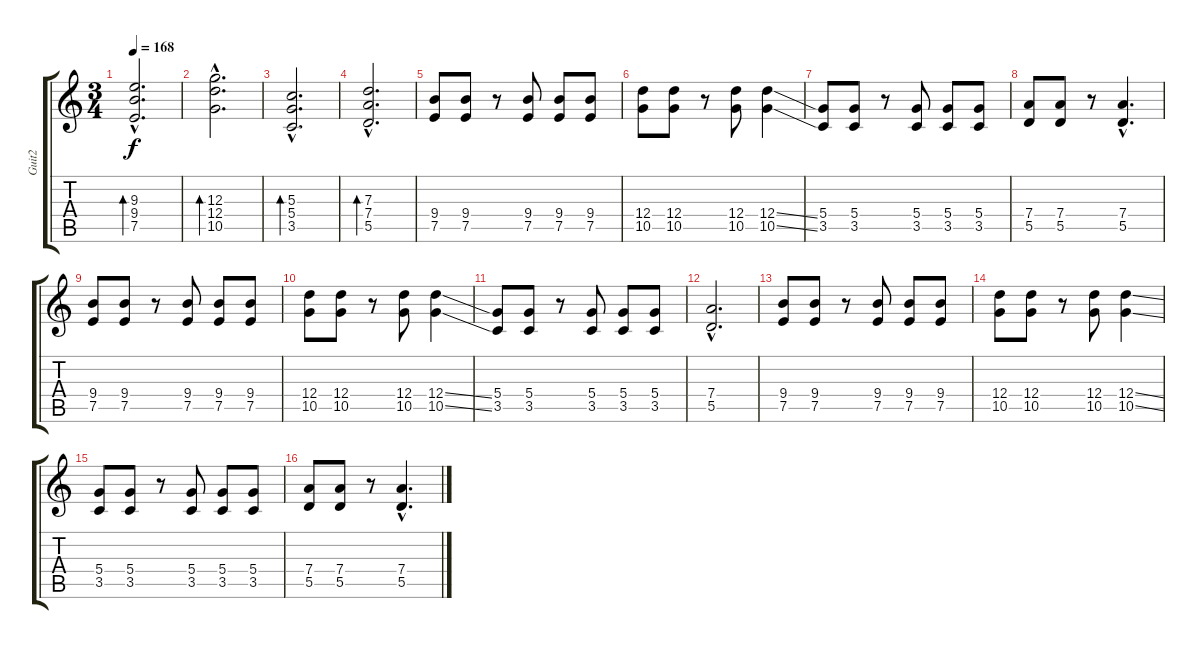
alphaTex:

\track ("Guit2" "Guit2") {instrument overdrivenguitar}
\staff {score tabs}
\tuning (E4 B3 G3 D3 A2 E2) {hide}
\ts (3 4)
\tempo 168
\clef g2
\ks c
(9.3{hac} 9.4{hac} 7.5{hac}).2{d bd 240 dy f} |
(12.3{hac} 12.4{hac} 10.5{hac}).2{d bd 240} |
(5.3{hac} 5.4{hac} 3.5{hac}).2{d bd 240} |
(7.3{hac} 7.4{hac} 5.5{hac}).2{d bd 240} |
(9.4 7.5).8{volume 11 instrument overdrivenguitar} (9.4 7.5).8 r.8 (9.4 7.5).8 (9.4 7.5).8 (9.4 7.5).8 |
(12.4 10.5).8 (12.4 10.5).8 r.8 (12.4 10.5).8 (12.4{ss} 10.5{ss}).4 |
(5.4 3.5).8 (5.4 3.5).8 r.8 (5.4 3.5).8 (5.4 3.5).8 (5.4 3.5).8 |
(7.4 5.5).8 (7.4 5.5).8 r.8 (7.4{hac} 5.5{hac}).4{d} |
(9.4 7.5).8{volume 11 instrument overdrivenguitar} (9.4 7.5).8 r.8 (9.4 7.5).8 (9.4 7.5).8 (9.4 7.5).8 |
(12.4 10.5).8 (12.4 10.5).8 r.8 (12.4 10.5).8 (12.4{ss} 10.5{ss}).4 |
(5.4 3.5).8 (5.4 3.5).8 r.8 (5.4 3.5).8 (5.4 3.5).8 (5.4 3.5).8 |
(7.4{hac} 5.5{hac}).2{d} |
(9.4 7.5).8{volume 11 instrument overdrivenguitar} (9.4 7.5).8 r.8 (9.4 7.5).8 (9.4 7.5).8 (9.4 7.5).8 |
(12.4 10.5).8 (12.4 10.5).8 r.8 (12.4 10.5).8 (12.4{ss} 10.5{ss}).4 |
(5.4 3.5).8 (5.4 3.5).8 r.8 (5.4 3.5).8 (5.4 3.5).8 (5.4 3.5).8 |
(7.4 5.5).8 (7.4 5.5).8 r.8 (7.4{hac} 5.5{hac}).4{d}
